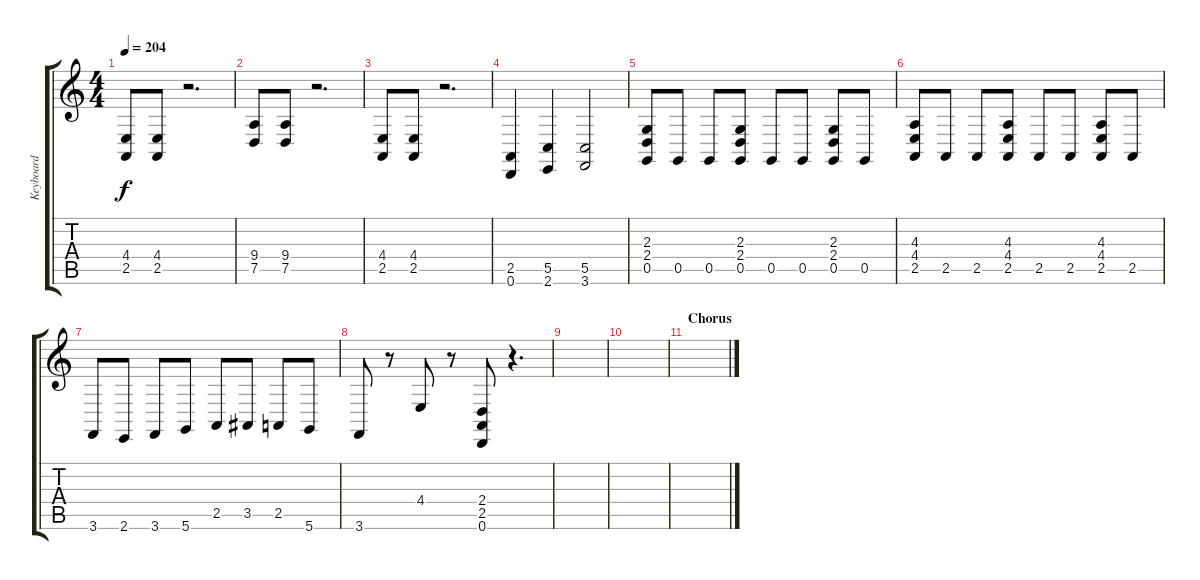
\track ("Keyboard" "Keyboard") {instrument stringensemble1}
\staff {score tabs}
\tuning (D4 A3 F3 C3 G2 D2) {hide}
\ts (4 4)
\tempo 204
\clef g2
\ks c
(4.4 2.5).8{dy f} (4.4 2.5).8 r.2{d} |
(9.4 7.5).8 (9.4 7.5).8 r.2{d} |
(4.4 2.5).8 (4.4 2.5).8 r.2{d} |
(2.5 0.6).4 (5.5 2.6).4 (5.5 3.6).2 |
(2.3 2.4 0.5).8 0.5.8 0.5.8 (2.3 2.4 0.5).8 0.5.8 0.5.8 (2.3 2.4 0.5).8 0.5.8 |
(4.3 4.4 2.5).8 2.5.8 2.5.8 (4.3 4.4 2.5).8 2.5.8 2.5.8 (4.3 4.4 2.5).8 2.5.8 |
3.6.8 2.6.8 3.6.8 5.6.8 2.5.8 3.5.8 2.5.8 5.6.8 |
3.6.8 r.8 4.4.8 r.8 (2.4 2.5 0.6).8 r.4{d} |
|
|
\section ("" "Chorus")
